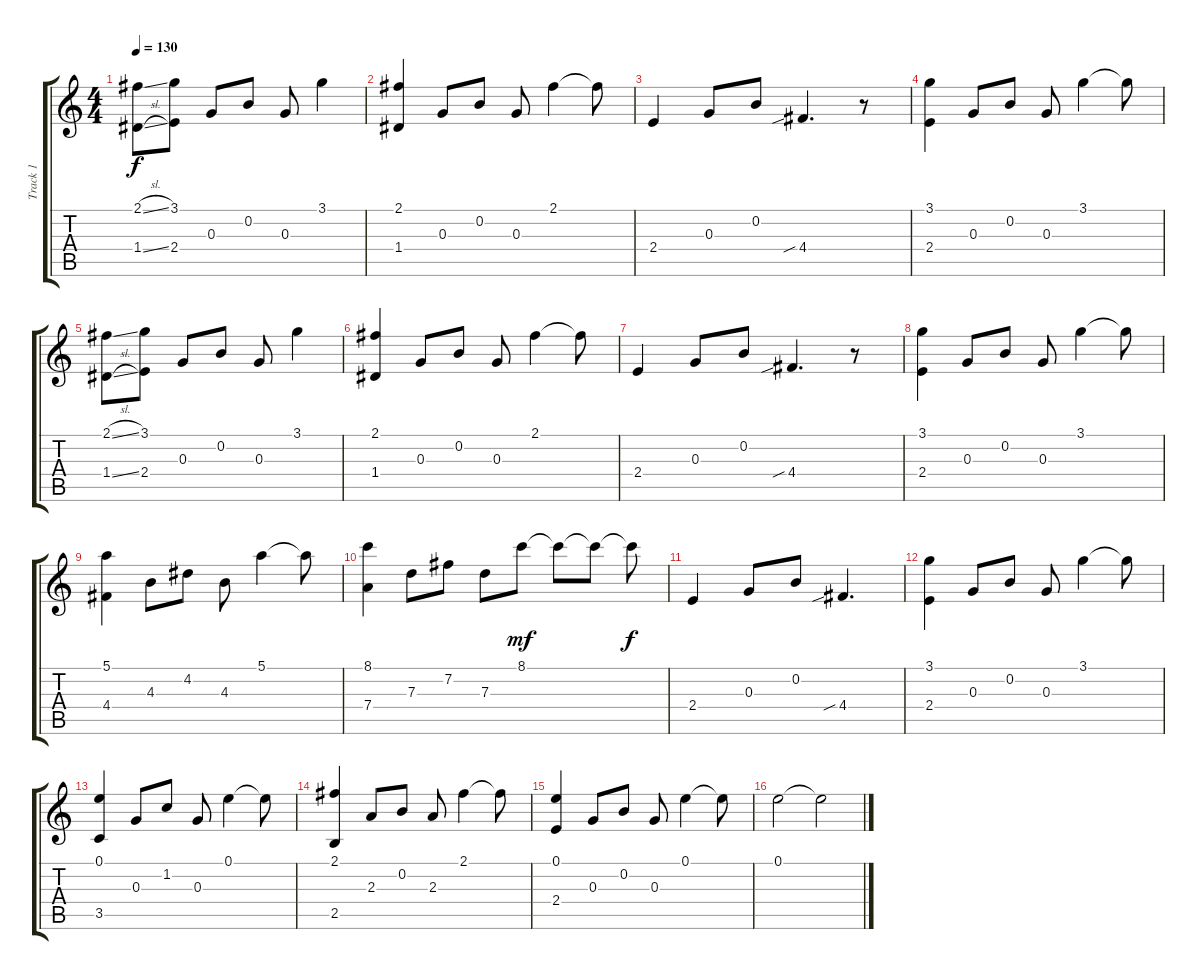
\track ("Track 1" "Track 1") {instrument acousticguitarsteel}
\staff {score tabs}
\tuning (E4 B3 G3 D3 A2 E2) {hide}
\ts (4 4)
\tempo 130
\clef g2
\ks c
(2.1{sl} 1.4{sl}).8{dy f} (3.1 2.4).8 0.3.8 0.2.8 0.3.8 3.1.4 |
(2.1 1.4).4 0.3.8 0.2.8 0.3.8 2.1.4 2.1{t}.8 |
2.4.4 0.3.8 0.2.8 4.4{sib}.4{d} r.8 |
(3.1 2.4).4 0.3.8 0.2.8 0.3.8 3.1.4 3.1{t}.8 |
(2.1{sl} 1.4{sl}).8 (3.1 2.4).8 0.3.8 0.2.8 0.3.8 3.1.4 |
(2.1 1.4).4 0.3.8 0.2.8 0.3.8 2.1.4 2.1{t}.8 |
2.4.4 0.3.8 0.2.8 4.4{sib}.4{d} r.8 |
(3.1 2.4).4 0.3.8 0.2.8 0.3.8 3.1.4 3.1{t}.8 |
(5.1 4.4).4 4.3.8 4.2.8 4.3.8 5.1.4 5.1{t}.8 |
(8.1 7.4).4 7.3.8 7.2.8 7.3.8 8.1.8{dy mf} 8.1{t}.8 8.1{t}.8 8.1{t}.8{dy f} |
2.4.4 0.3.8 0.2.8 4.4{sib}.4{d} |
(3.1 2.4).4 0.3.8 0.2.8 0.3.8 3.1.4 3.1{t}.8 |
(0.1 3.5).4 0.3.8 1.2.8 0.3.8 0.1.4 0.1{t}.8 |
(2.1 2.5).4 2.3.8 0.2.8 2.3.8 2.1.4 2.1{t}.8 |
(0.1 2.4).4 0.3.8 0.2.8 0.3.8 0.1.4 0.1{t}.8 |
0.1.2 0.1{t}.2
